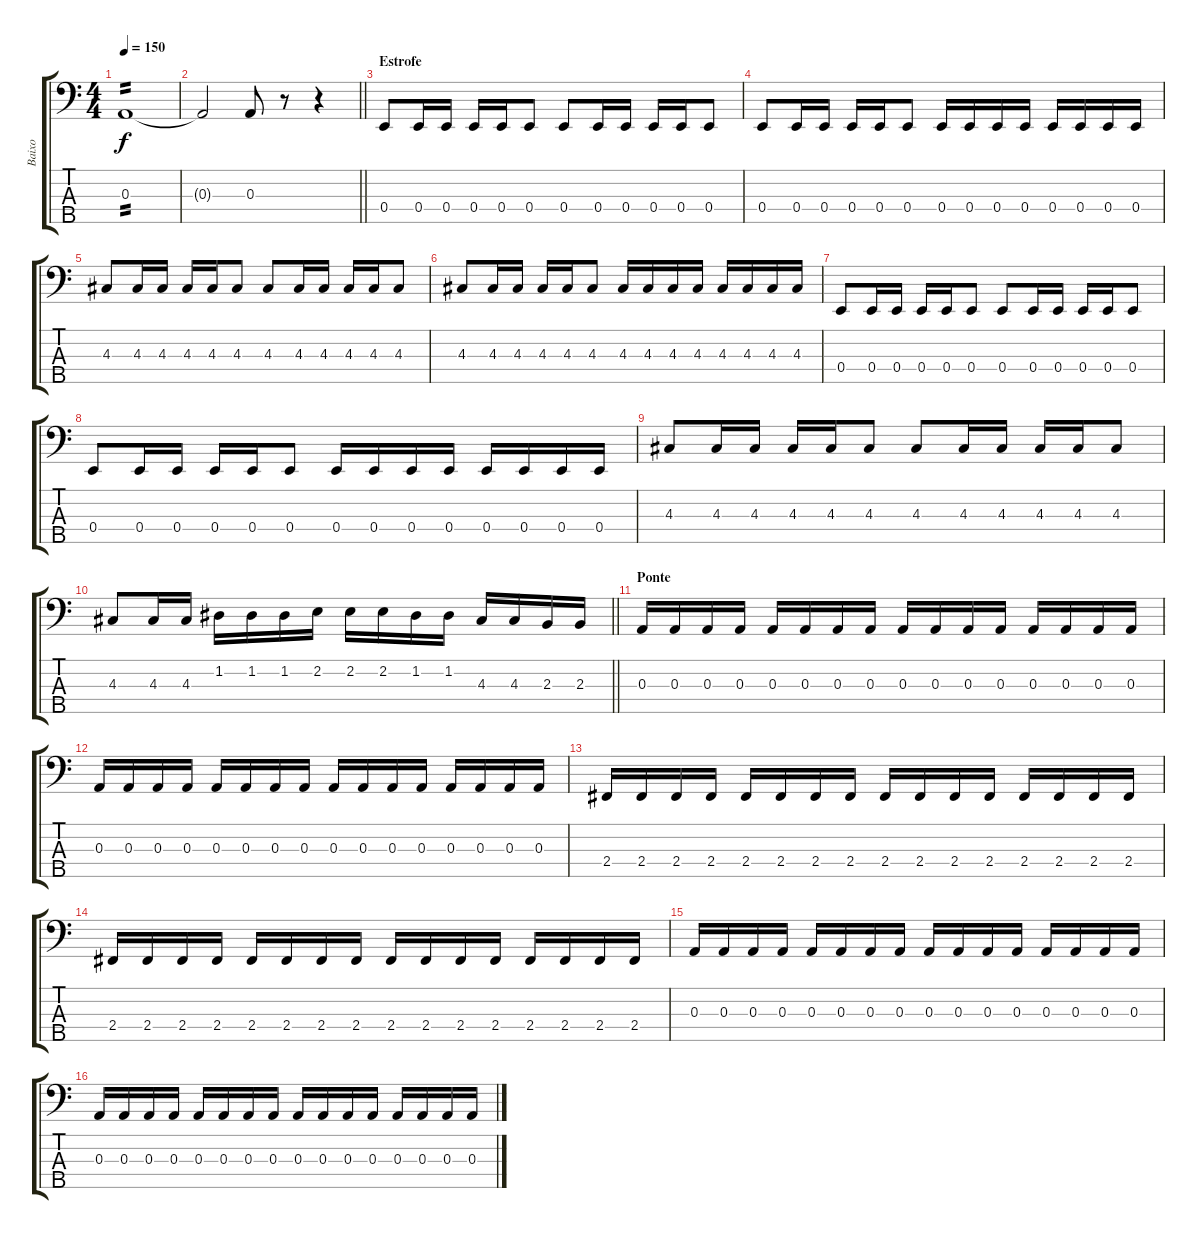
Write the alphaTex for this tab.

\track ("Baixo" "Baixo") {instrument electricbassfinger}
\staff {score tabs}
\tuning (G2 D2 A1 E1 B0) {hide}
\ts (4 4)
\tempo 150
\clef f4
\ks c
0.3.1{tp 2 dy f} |
\barLineRight lightlight
0.3{t}.2 0.3.8 r.8 r.4 |
\section ("" "Estrofe")
0.4.8 0.4.16 0.4.16 0.4.16 0.4.16 0.4.8 0.4.8 0.4.16 0.4.16 0.4.16 0.4.16 0.4.8 |
0.4.8 0.4.16 0.4.16 0.4.16 0.4.16 0.4.8 0.4.16 0.4.16 0.4.16 0.4.16 0.4.16 0.4.16 0.4.16 0.4.16 |
4.3.8 4.3.16 4.3.16 4.3.16 4.3.16 4.3.8 4.3.8 4.3.16 4.3.16 4.3.16 4.3.16 4.3.8 |
4.3.8 4.3.16 4.3.16 4.3.16 4.3.16 4.3.8 4.3.16 4.3.16 4.3.16 4.3.16 4.3.16 4.3.16 4.3.16 4.3.16 |
0.4.8 0.4.16 0.4.16 0.4.16 0.4.16 0.4.8 0.4.8 0.4.16 0.4.16 0.4.16 0.4.16 0.4.8 |
0.4.8 0.4.16 0.4.16 0.4.16 0.4.16 0.4.8 0.4.16 0.4.16 0.4.16 0.4.16 0.4.16 0.4.16 0.4.16 0.4.16 |
4.3.8 4.3.16 4.3.16 4.3.16 4.3.16 4.3.8 4.3.8 4.3.16 4.3.16 4.3.16 4.3.16 4.3.8 |
\barLineRight lightlight
4.3.8 4.3.16 4.3.16 1.2.16 1.2.16 1.2.16 2.2.16 2.2.16 2.2.16 1.2.16 1.2.16 4.3.16 4.3.16 2.3.16 2.3.16 |
\section ("" "Ponte")
0.3.16 0.3.16 0.3.16 0.3.16 0.3.16 0.3.16 0.3.16 0.3.16 0.3.16 0.3.16 0.3.16 0.3.16 0.3.16 0.3.16 0.3.16 0.3.16 |
0.3.16 0.3.16 0.3.16 0.3.16 0.3.16 0.3.16 0.3.16 0.3.16 0.3.16 0.3.16 0.3.16 0.3.16 0.3.16 0.3.16 0.3.16 0.3.16 |
2.4.16 2.4.16 2.4.16 2.4.16 2.4.16 2.4.16 2.4.16 2.4.16 2.4.16 2.4.16 2.4.16 2.4.16 2.4.16 2.4.16 2.4.16 2.4.16 |
2.4.16 2.4.16 2.4.16 2.4.16 2.4.16 2.4.16 2.4.16 2.4.16 2.4.16 2.4.16 2.4.16 2.4.16 2.4.16 2.4.16 2.4.16 2.4.16 |
0.3.16 0.3.16 0.3.16 0.3.16 0.3.16 0.3.16 0.3.16 0.3.16 0.3.16 0.3.16 0.3.16 0.3.16 0.3.16 0.3.16 0.3.16 0.3.16 |
0.3.16 0.3.16 0.3.16 0.3.16 0.3.16 0.3.16 0.3.16 0.3.16 0.3.16 0.3.16 0.3.16 0.3.16 0.3.16 0.3.16 0.3.16 0.3.16
